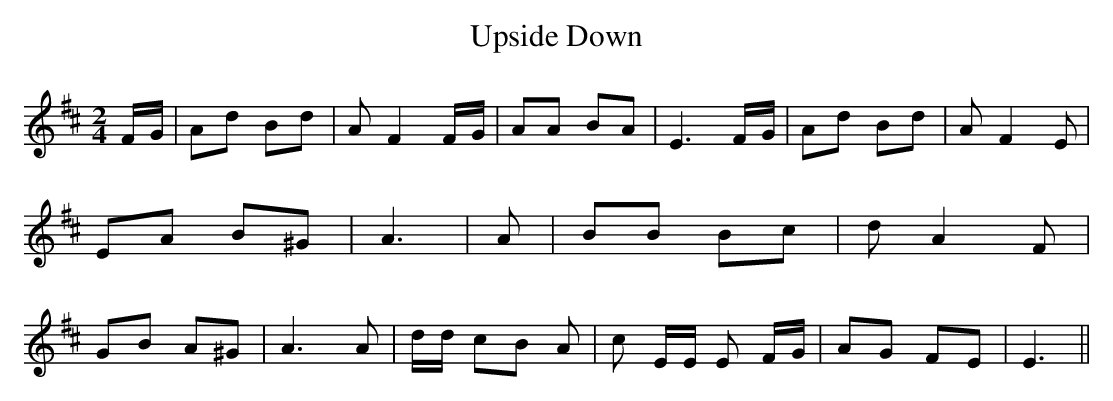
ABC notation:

X:1
T:Upside Down
M:2/4
L:1/8
K:D
F/2-G/2| Ad Bd| A F2F/2-G/2| AA BA| E3F/2-G/2| Ad Bd| A F2 E| EA B^G|\
 A3| A| BB Bc| d A2 F| GB A^G| A3 A| d/2d/2 cB A| c E/2E/2 E F/2G/2|\
 AG FE| E3||
